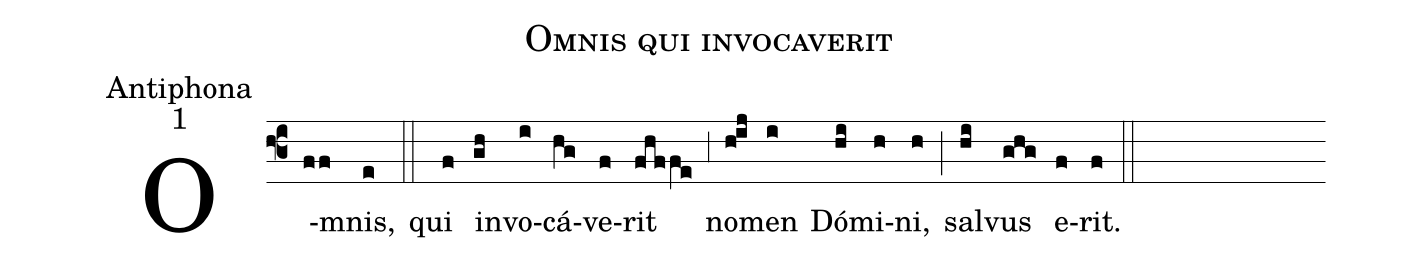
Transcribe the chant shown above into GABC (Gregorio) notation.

name:Omnis qui invocaverit;
office-part:Antiphona;
mode:1;
%%
(f3) O(ff)mnis,(e) (::)
qui(f) in(gh)vo(i)cá(hg)ve(f)rit(fhffe) (,3) no(h!ij)men(i) Dó(hi)mi(h)ni,(h) (;) sal(hi)vus(ghg) e(f)rit.(f) (::)
